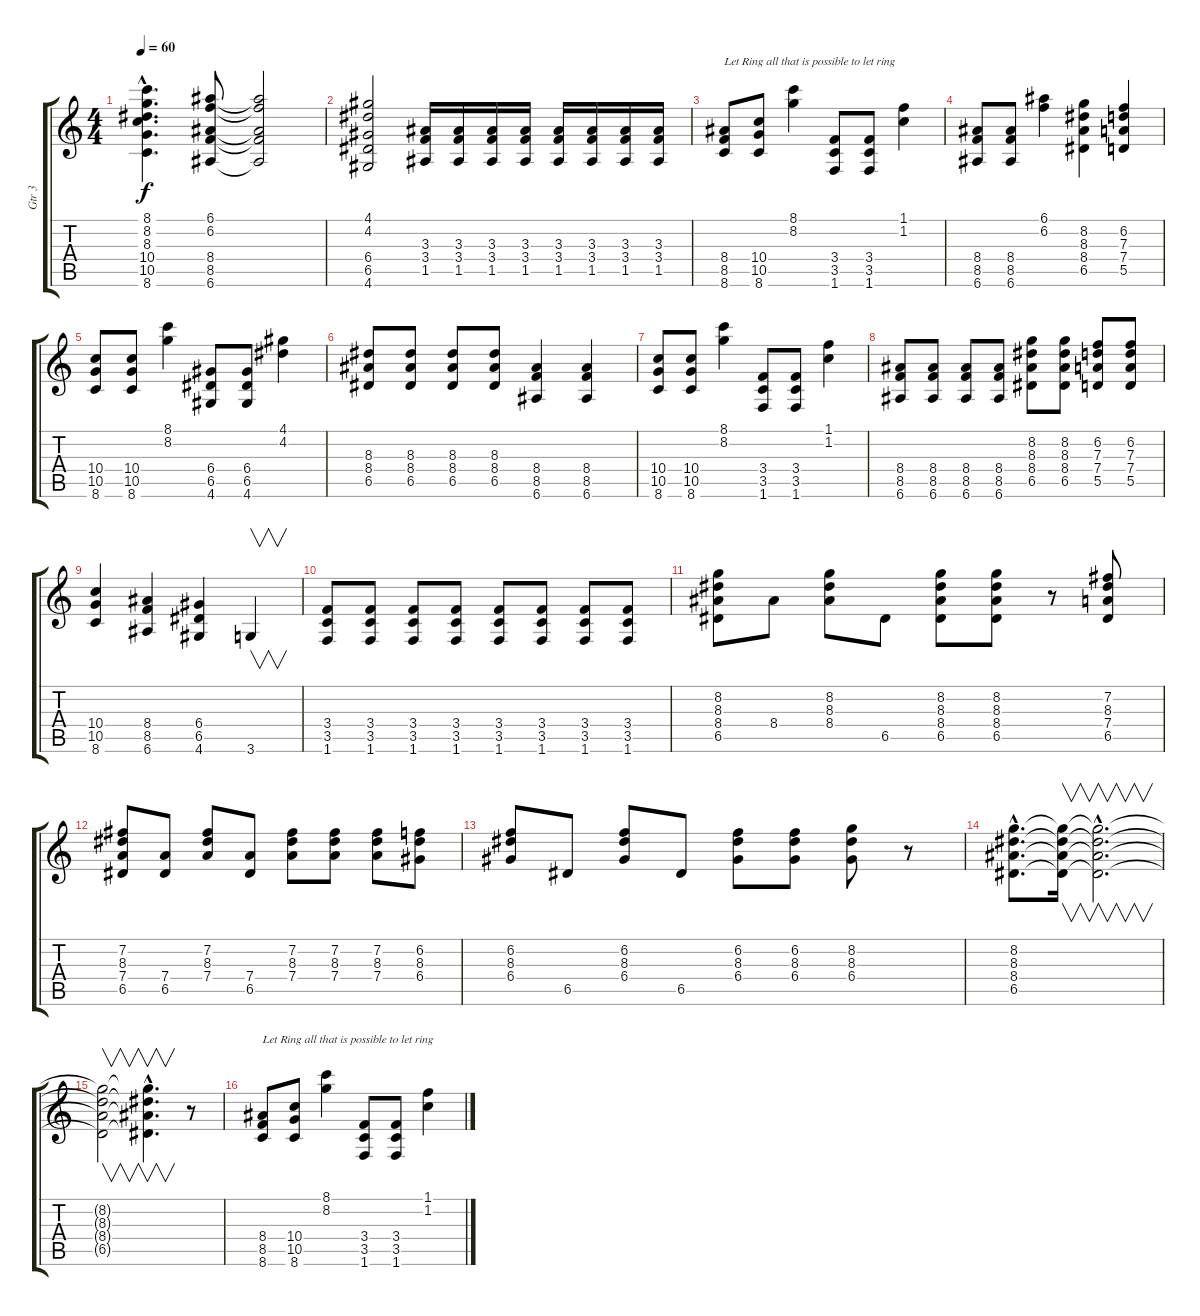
\track ("Gtr 3" "Gtr 3") {instrument distortionguitar}
\staff {score tabs}
\tuning (E4 B3 G3 D3 A2 E2) {hide}
\ts (4 4)
\tempo 60
\clef g2
\ks c
(8.1{hac} 8.2{hac} 8.3{hac} 10.4{hac} 10.5{hac} 8.6{hac}).4{d dy f} (6.1 6.2 8.4 8.5 6.6).8 (6.1{t} 6.2{t} 8.4{t} 8.5{t} 6.6{t}).2 |
(4.1 4.2 6.4 6.5 4.6).2 (3.3 3.4 1.5).16 (3.3 3.4 1.5).16 (3.3 3.4 1.5).16 (3.3 3.4 1.5).16 (3.3 3.4 1.5).16 (3.3 3.4 1.5).16 (3.3 3.4 1.5).16 (3.3 3.4 1.5).16 |
(8.4 8.5 8.6).8{txt "Let Ring all that is possible to let ring "} (10.4 10.5 8.6).8 (8.1 8.2).4 (3.4 3.5 1.6).8 (3.4 3.5 1.6).8 (1.1 1.2).4 |
(8.4 8.5 6.6).8 (8.4 8.5 6.6).8 (6.1 6.2).4 (8.2 8.3 8.4 6.5).4 (6.2 7.3 7.4 5.5).4 |
(10.4 10.5 8.6).8 (10.4 10.5 8.6).8 (8.1 8.2).4 (6.4 6.5 4.6).8 (6.4 6.5 4.6).8 (4.1 4.2).4 |
(8.3 8.4 6.5).8 (8.3 8.4 6.5).8 (8.3 8.4 6.5).8 (8.3 8.4 6.5).8 (8.4 8.5 6.6).4 (8.4 8.5 6.6).4 |
(10.4 10.5 8.6).8 (10.4 10.5 8.6).8 (8.1 8.2).4 (3.4 3.5 1.6).8 (3.4 3.5 1.6).8 (1.1 1.2).4 |
(8.4 8.5 6.6).8 (8.4 8.5 6.6).8 (8.4 8.5 6.6).8 (8.4 8.5 6.6).8 (8.2 8.3 8.4 6.5).8 (8.2 8.3 8.4 6.5).8 (6.2 7.3 7.4 5.5).8 (6.2 7.3 7.4 5.5).8 |
(10.4 10.5 8.6).4 (8.4 8.5 6.6).4 (6.4 6.5 4.6).4 3.6.4{v} |
(3.4 3.5 1.6).8 (3.4 3.5 1.6).8 (3.4 3.5 1.6).8 (3.4 3.5 1.6).8 (3.4 3.5 1.6).8 (3.4 3.5 1.6).8 (3.4 3.5 1.6).8 (3.4 3.5 1.6).8 |
(8.2 8.3 8.4 6.5).8 8.4.8 (8.2 8.3 8.4).8 6.5.8 (8.2 8.3 8.4 6.5).8 (8.2 8.3 8.4 6.5).8 r.8 (7.2 8.3 7.4 6.5).8 |
(7.2 8.3 7.4 6.5).8 (7.4 6.5).8 (7.2 8.3 7.4).8 (7.4 6.5).8 (7.2 8.3 7.4).8 (7.2 8.3 7.4).8 (7.2 8.3 7.4).8 (6.2 8.3 6.4).8 |
(6.2 8.3 6.4).8 6.5.8 (6.2 8.3 6.4).8 6.5.8 (6.2 8.3 6.4).8 (6.2 8.3 6.4).8 (8.2 8.3 6.4).8 r.8 |
(8.2{hac} 8.3{hac} 8.4{hac} 6.5{hac}).8{d} (8.2{t} 8.3{t} 8.4{t} 6.5{t}).16{v} (8.2{hac t} 8.3{hac t} 8.4{hac t} 6.5{hac t}).2{v d} |
(8.2{t} 8.3{t} 8.4{t} 6.5{t}).2{v} (8.2{hac t} 8.3{hac t} 8.4{hac t} 6.5{hac t}).4{v d} r.8 |
(8.4 8.5 8.6).8{txt "Let Ring all that is possible to let ring "} (10.4 10.5 8.6).8 (8.1 8.2).4 (3.4 3.5 1.6).8 (3.4 3.5 1.6).8 (1.1 1.2).4
